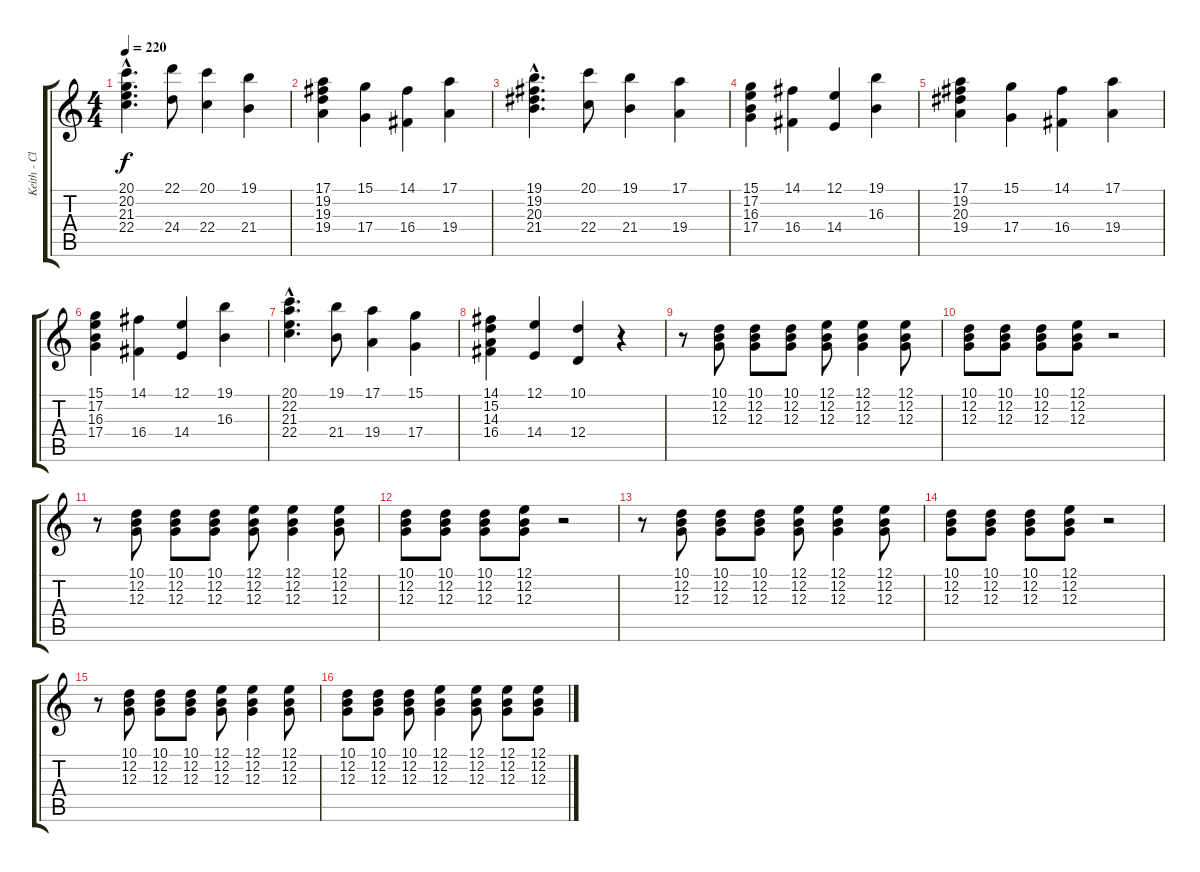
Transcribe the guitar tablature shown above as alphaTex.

\track ("Keith - Clavinet RH" "Keith - Cl") {instrument clavinet}
\staff {score tabs}
\tuning (E4 B3 G3 D3 A2 E2) {hide}
\ts (4 4)
\tempo 220
\clef g2
\ks c
(20.1{hac} 20.2{hac} 21.3{hac} 22.4{hac}).4{d dy f} (22.1 24.4).8 (20.1 22.4).4 (19.1 21.4).4 |
(17.1 19.2 19.3 19.4).4 (15.1 17.4).4 (14.1 16.4).4 (17.1 19.4).4 |
(19.1{hac} 19.2{hac} 20.3{hac} 21.4{hac}).4{d} (20.1 22.4).8 (19.1 21.4).4 (17.1 19.4).4 |
(15.1 17.2 16.3 17.4).4 (14.1 16.4).4 (12.1 14.4).4 (19.1 16.3).4 |
(17.1 19.2 20.3 19.4).4 (15.1 17.4).4 (14.1 16.4).4 (17.1 19.4).4 |
(15.1 17.2 16.3 17.4).4 (14.1 16.4).4 (12.1 14.4).4 (19.1 16.3).4 |
(20.1{hac} 22.2{hac} 21.3{hac} 22.4{hac}).4{d} (19.1 21.4).8 (17.1 19.4).4 (15.1 17.4).4 |
(14.1 15.2 14.3 16.4).4 (12.1 14.4).4 (10.1 12.4).4 r.4 |
r.8 (10.1 12.2 12.3).8 (10.1 12.2 12.3).8 (10.1 12.2 12.3).8 (12.1 12.2 12.3).8 (12.1 12.2 12.3).4 (12.1 12.2 12.3).8 |
(10.1 12.2 12.3).8 (10.1 12.2 12.3).8 (10.1 12.2 12.3).8 (12.1 12.2 12.3).8 r.2 |
r.8 (10.1 12.2 12.3).8 (10.1 12.2 12.3).8 (10.1 12.2 12.3).8 (12.1 12.2 12.3).8 (12.1 12.2 12.3).4 (12.1 12.2 12.3).8 |
(10.1 12.2 12.3).8 (10.1 12.2 12.3).8 (10.1 12.2 12.3).8 (12.1 12.2 12.3).8 r.2 |
r.8 (10.1 12.2 12.3).8 (10.1 12.2 12.3).8 (10.1 12.2 12.3).8 (12.1 12.2 12.3).8 (12.1 12.2 12.3).4 (12.1 12.2 12.3).8 |
(10.1 12.2 12.3).8 (10.1 12.2 12.3).8 (10.1 12.2 12.3).8 (12.1 12.2 12.3).8 r.2 |
r.8 (10.1 12.2 12.3).8 (10.1 12.2 12.3).8 (10.1 12.2 12.3).8 (12.1 12.2 12.3).8 (12.1 12.2 12.3).4 (12.1 12.2 12.3).8 |
(10.1 12.2 12.3).8 (10.1 12.2 12.3).8 (10.1 12.2 12.3).8 (12.1 12.2 12.3).4 (12.1 12.2 12.3).8 (12.1 12.2 12.3).8 (12.1 12.2 12.3).8
